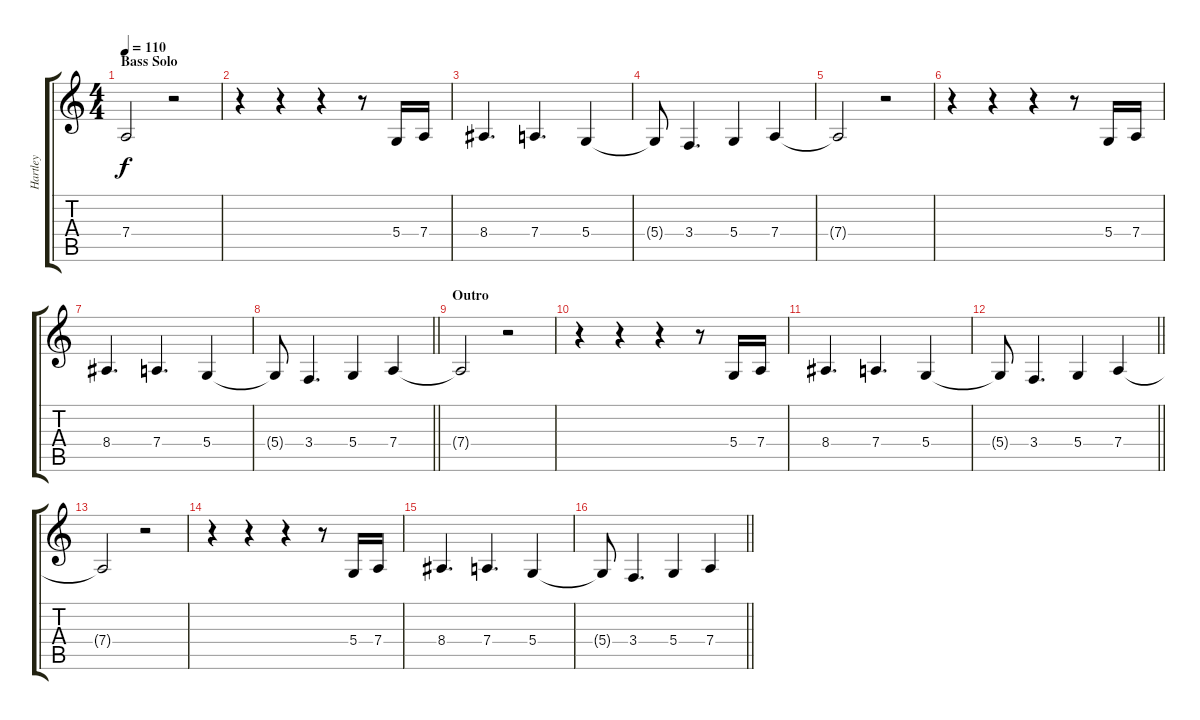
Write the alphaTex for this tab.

\track ("Hartley" "Hartley") {instrument lead2sawtooth}
\staff {score tabs}
\tuning (E4 B3 G3 D3 A2 E2) {hide}
\ts (4 4)
\section ("" "Bass Solo")
\tempo 110
\clef g2
\ks c
7.4{t}.2{dy f} r.2 |
r.4 r.4 r.4 r.8 5.4.16 7.4.16 |
8.4.4{d} 7.4.4{d} 5.4.4 |
5.4{t}.8 3.4.4{d} 5.4.4 7.4.4 |
7.4{t}.2 r.2 |
r.4 r.4 r.4 r.8 5.4.16 7.4.16 |
8.4.4{d} 7.4.4{d} 5.4.4 |
\barLineRight lightlight
5.4{t}.8 3.4.4{d} 5.4.4 7.4.4 |
\section ("" "Outro")
7.4{t}.2 r.2 |
r.4 r.4 r.4 r.8 5.4.16 7.4.16 |
8.4.4{d} 7.4.4{d} 5.4.4 |
\barLineRight lightlight
5.4{t}.8 3.4.4{d} 5.4.4 7.4.4 |
7.4{t}.2 r.2 |
r.4 r.4 r.4 r.8 5.4.16 7.4.16 |
8.4.4{d} 7.4.4{d} 5.4.4 |
\barLineRight lightlight
5.4{t}.8 3.4.4{d} 5.4.4 7.4.4
